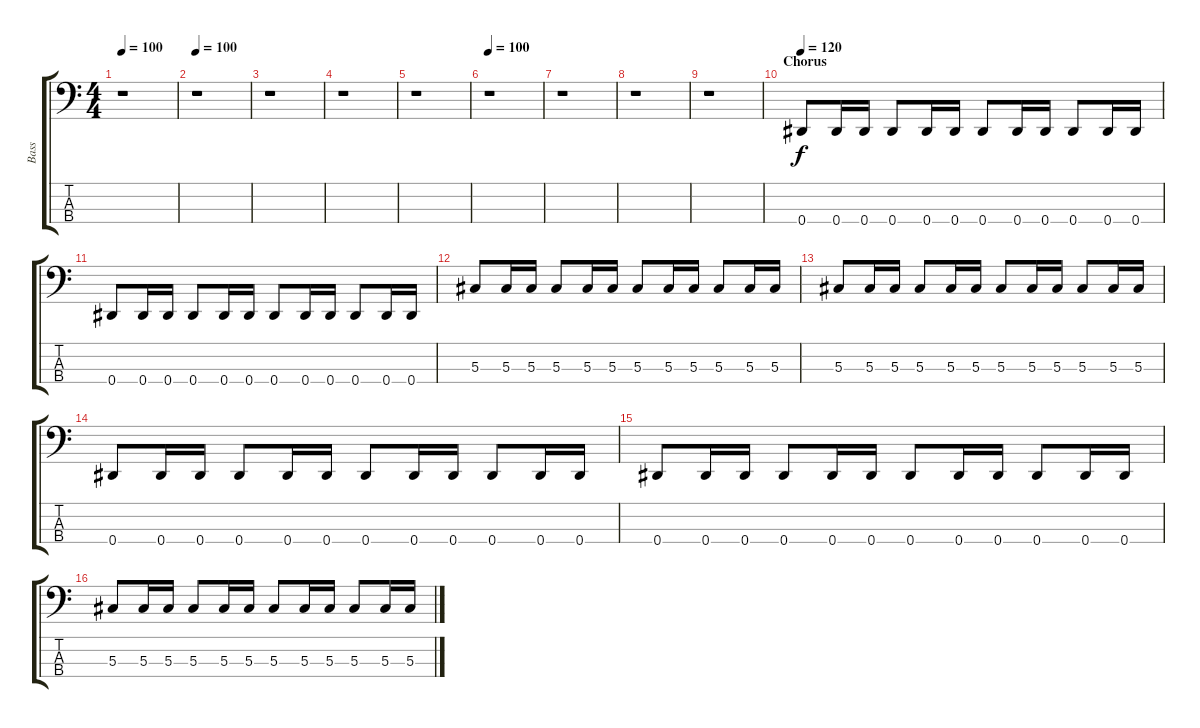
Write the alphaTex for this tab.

\track ("Bass" "Bass") {instrument electricbassfinger}
\staff {score tabs}
\tuning (Gb2 Db2 Ab1 Eb1) {hide}
\ts (4 4)
\tempo 100
\clef f4
\ks c
r.1{dy f} |
\tempo 100
r.1 |
r.1 |
r.1 |
r.1 |
\tempo 100
r.1 |
r.1 |
r.1 |
r.1 |
\section ("" "Chorus")
\tempo 120
0.4.8 0.4.16 0.4.16 0.4.8 0.4.16 0.4.16 0.4.8 0.4.16 0.4.16 0.4.8 0.4.16 0.4.16 |
0.4.8 0.4.16 0.4.16 0.4.8 0.4.16 0.4.16 0.4.8 0.4.16 0.4.16 0.4.8 0.4.16 0.4.16 |
5.3.8 5.3.16 5.3.16 5.3.8 5.3.16 5.3.16 5.3.8 5.3.16 5.3.16 5.3.8 5.3.16 5.3.16 |
5.3.8 5.3.16 5.3.16 5.3.8 5.3.16 5.3.16 5.3.8 5.3.16 5.3.16 5.3.8 5.3.16 5.3.16 |
0.4.8 0.4.16 0.4.16 0.4.8 0.4.16 0.4.16 0.4.8 0.4.16 0.4.16 0.4.8 0.4.16 0.4.16 |
0.4.8 0.4.16 0.4.16 0.4.8 0.4.16 0.4.16 0.4.8 0.4.16 0.4.16 0.4.8 0.4.16 0.4.16 |
5.3.8 5.3.16 5.3.16 5.3.8 5.3.16 5.3.16 5.3.8 5.3.16 5.3.16 5.3.8 5.3.16 5.3.16
